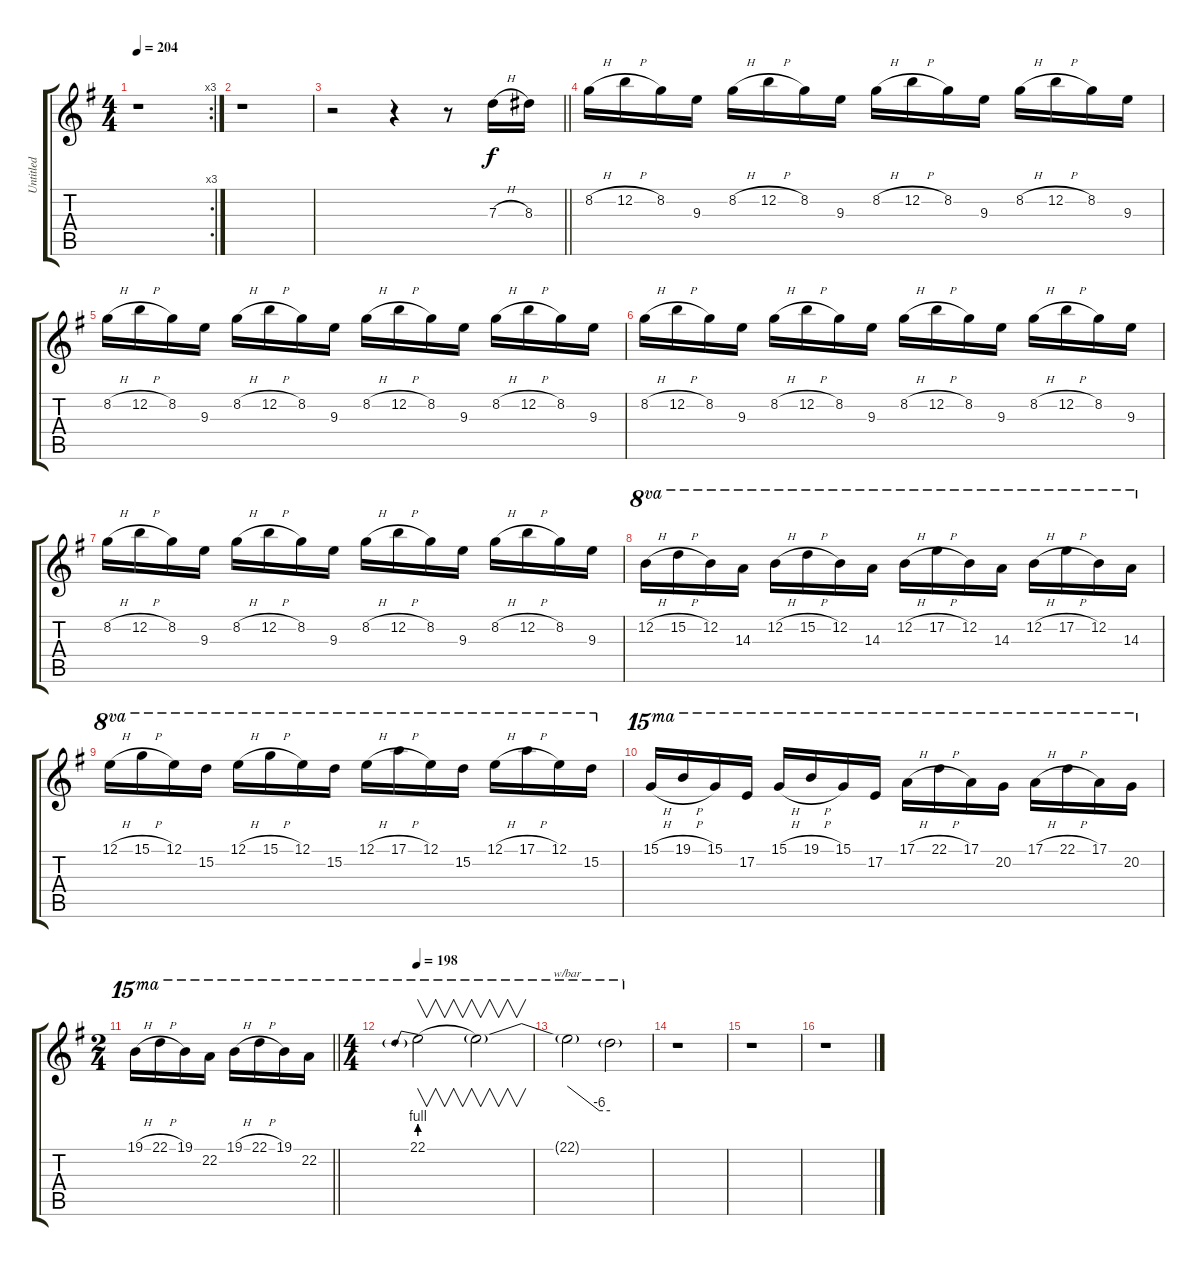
\track ("Untitled" "Untitled") {instrument distortionguitar}
\staff {score tabs}
\tuning (E4 B3 G3 D3 A2 E2) {hide}
\rc 3
\ts (4 4)
\tempo 204
\clef g2
\ks g
r.1{dy f} |
r.1 |
\barLineRight lightlight
r.2 r.4 r.8 7.3{h}.16 8.3.16 |
8.2{h}.16 12.2{h}.16 8.2.16 9.3.16 8.2{h}.16 12.2{h}.16 8.2.16 9.3.16 8.2{h}.16 12.2{h}.16 8.2.16 9.3.16 8.2{h}.16 12.2{h}.16 8.2.16 9.3.16 |
8.2{h}.16 12.2{h}.16 8.2.16 9.3.16 8.2{h}.16 12.2{h}.16 8.2.16 9.3.16 8.2{h}.16 12.2{h}.16 8.2.16 9.3.16 8.2{h}.16 12.2{h}.16 8.2.16 9.3.16 |
8.2{h}.16 12.2{h}.16 8.2.16 9.3.16 8.2{h}.16 12.2{h}.16 8.2.16 9.3.16 8.2{h}.16 12.2{h}.16 8.2.16 9.3.16 8.2{h}.16 12.2{h}.16 8.2.16 9.3.16 |
8.2{h}.16 12.2{h}.16 8.2.16 9.3.16 8.2{h}.16 12.2{h}.16 8.2.16 9.3.16 8.2{h}.16 12.2{h}.16 8.2.16 9.3.16 8.2{h}.16 12.2{h}.16 8.2.16 9.3.16 |
12.2{h}.16{ot 8va} 15.2{h}.16{ot 8va} 12.2.16{ot 8va} 14.3.16{ot 8va} 12.2{h}.16{ot 8va} 15.2{h}.16{ot 8va} 12.2.16{ot 8va} 14.3.16{ot 8va} 12.2{h}.16{ot 8va} 17.2{h}.16{ot 8va} 12.2.16{ot 8va} 14.3.16{ot 8va} 12.2{h}.16{ot 8va} 17.2{h}.16{ot 8va} 12.2.16{ot 8va} 14.3.16{ot 8va} |
12.1{h}.16{ot 8va} 15.1{h}.16{ot 8va} 12.1.16{ot 8va} 15.2.16{ot 8va} 12.1{h}.16{ot 8va} 15.1{h}.16{ot 8va} 12.1.16{ot 8va} 15.2.16{ot 8va} 12.1{h}.16{ot 8va} 17.1{h}.16{ot 8va} 12.1.16{ot 8va} 15.2.16{ot 8va} 12.1{h}.16{ot 8va} 17.1{h}.16{ot 8va} 12.1.16{ot 8va} 15.2.16{ot 8va} |
15.1{h}.16{ot 15ma} 19.1{h}.16{ot 15ma} 15.1.16{ot 15ma} 17.2.16{ot 15ma} 15.1{h}.16{ot 15ma} 19.1{h}.16{ot 15ma} 15.1.16{ot 15ma} 17.2.16{ot 15ma} 17.1{h}.16{ot 15ma} 22.1{h}.16{ot 15ma} 17.1.16{ot 15ma} 20.2.16{ot 15ma} 17.1{h}.16{ot 15ma} 22.1{h}.16{ot 15ma} 17.1.16{ot 15ma} 20.2.16{ot 15ma} |
\ts (2 4)
\barLineRight lightlight
19.1{h}.16{ot 15ma} 22.1{h}.16{ot 15ma} 19.1.16{ot 15ma} 22.2.16{ot 15ma} 19.1{h}.16{ot 15ma} 22.1{h}.16{ot 15ma} 19.1.16{ot 15ma} 22.2.16{ot 15ma} |
\ts (4 4)
\tempo 198
22.1{be (prebend 0 4 60 4)}.2{v ot 15ma} 22.1{t}.2{v ot 15ma} |
22.1{t}.2{tbe (custom default 0 0 45 -24 60 -24) ot 15ma} 22.1{t}.2{ot 15ma} |
r.1 |
r.1 |
r.1
